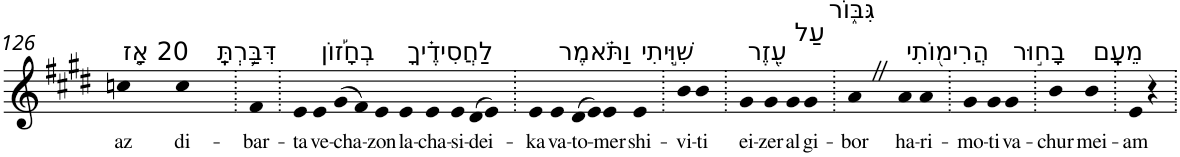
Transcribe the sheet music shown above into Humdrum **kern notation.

**kern	**text
*part1	*part1
*staff1	*staff1
*I"Piano	*
*I'Pno	*
!!LO:PB:g=z
*clefG2	*
*k[f#c#g#d#]	*
*E:	*
=126	=126
!LO:TX:a:t=20 אָ֤ז	!
!	!LO:LY:b
4ccn	az
!LO:TX:a:t=דִּבַּ֥רְתָּֽ	!
!	!LO:LY:b
4cc	di-
=127.	=127.
!	!LO:LY:b
4f#	-bar-
=128.	=128.
!	!LO:LY:b
4e	-ta
!LO:TX:a:t=בְחָ֡זוֹן	!
!	!LO:LY:b
4e	ve-
!	!LO:LY:b
(>8g#	-cha-
8f#)	.
!	!LO:LY:b
4e	-zon
!LO:TX:a:t=לַחֲסִידֶ֗יךָ	!
!	!LO:LY:b
4e	la-
!	!LO:LY:b
4e	-cha-
!	!LO:LY:b
4e	-si-
!	!LO:LY:b
(>8d#	-dei-
8e)	.
=129.	=129.
!	!LO:LY:b
4e	-ka
!LO:TX:a:t=וַתֹּ֗אמֶר	!
!	!LO:LY:b
4e	va-
!	!LO:LY:b
(>8d#	-to-
8e)	.
!	!LO:LY:b
4e	-mer
!LO:TX:a:t=שִׁוִּ֣יתִי	!
!	!LO:LY:b
4e	shi-
=130.	=130.
!	!LO:LY:b
4b	-vi-
!	!LO:LY:b
4b	-ti
=131.	=131.
!LO:TX:a:t=עֵ֭זֶר	!
!	!LO:LY:b
4g#	ei-
!	!LO:LY:b
4g#	-zer
!LO:TX:a:t=עַל	!
!	!LO:LY:b
4g#	al
!LO:TX:a:t=גִּבּ֑וֹר	!
!	!LO:LY:b
4g#	gi-
=132.	=132.
!	!LO:LY:b
4aZ	-bor
!LO:TX:a:t=הֲרִימ֖וֹתִי	!
!	!LO:LY:b
4a	ha-
!	!LO:LY:b
4a	-ri-
=133.	=133.
!	!LO:LY:b
4g#	-mo-
!	!LO:LY:b
4g#	-ti
!LO:TX:a:t=בָח֣וּר	!
!	!LO:LY:b
4g#	va-
=134.	=134.
!	!LO:LY:b
4b	-chur
!LO:TX:a:t=מֵעָֽם	!
!	!LO:LY:b
4b	mei-
=135.	=135.
!	!LO:LY:b
4e	-am
4r	.
=.	=.
*-	*-
